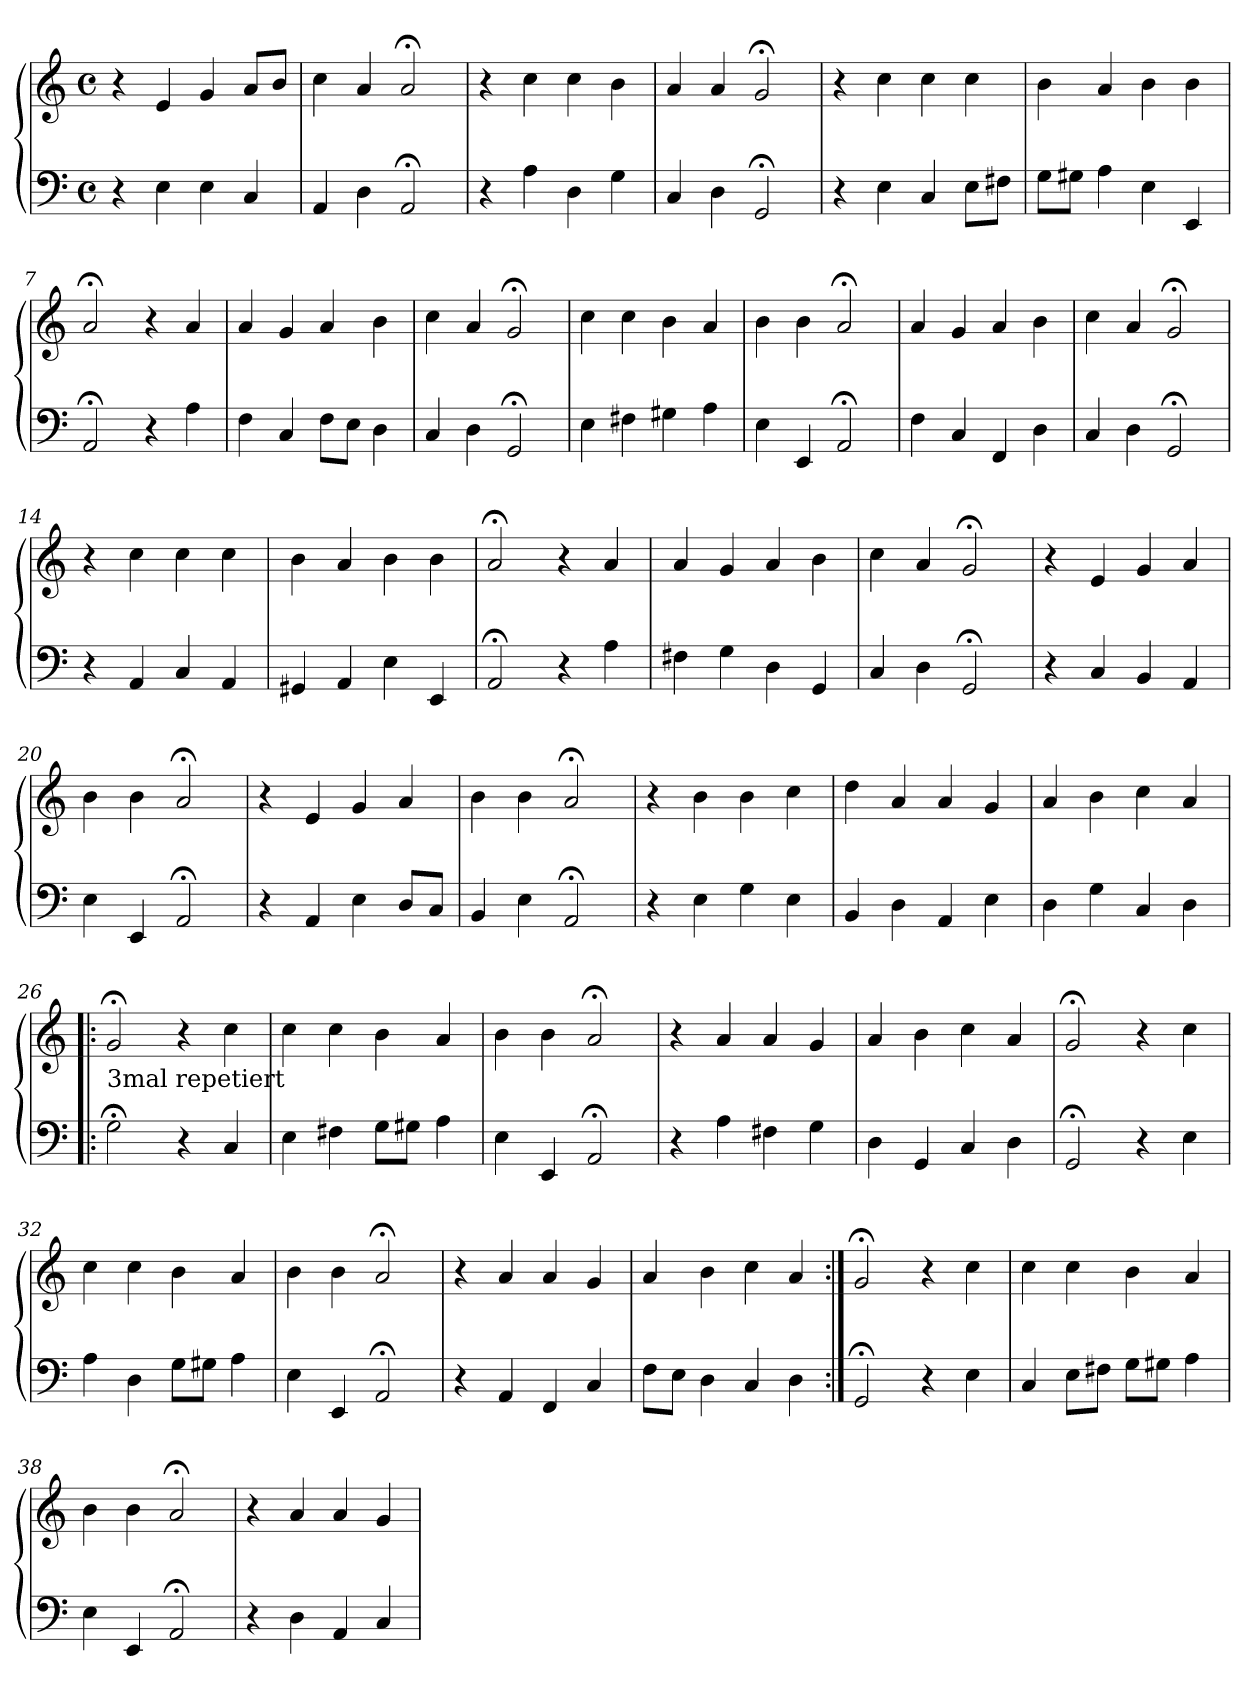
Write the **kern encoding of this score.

**kern	**kern
*part1	*part1
*staff2	*staff1
*clefF4	*clefG2
*M4/4	*M4/4
*met(c)	*met(c)
=1	=1
4r	4r
4E	4e
4E	4g
4C	8aL
.	8bJ
=2	=2
4AA	4cc
4D	4a
2AA;<	2a;<
=3	=3
4r	4r
4A	4cc
4D	4cc
4G	4b
=4	=4
4C	4a
4D	4a
2GG;<	2g;<
=5	=5
4r	4r
4E	4cc
4C	4cc
8EL	4cc
8F#XJ	.
=6	=6
8GL	4b
8G#XJ	.
4A	4a
4E	4b
4EE	4b
=7	=7
2AA;<	2a;<
4r	4r
4A	4a
!!LO:LB:g=z
=8	=8
4F	4a
4C	4g
8FL	4a
8EJ	.
4D	4b
=9	=9
4C	4cc
4D	4a
2GG;<	2g;<
=10	=10
4E	4cc
4F#X	4cc
4G#X	4b
4A	4a
=11	=11
4E	4b
4EE	4b
2AA;<	2a;<
=12	=12
4F	4a
4C	4g
4FF	4a
4D	4b
=13	=13
4C	4cc
4D	4a
2GG;<	2g;<
=14	=14
4r	4r
4AA	4cc
4C	4cc
4AA	4cc
=15	=15
4GG#X	4b
4AA	4a
4E	4b
4EE	4b
!!LO:LB:g=z
=16	=16
2AA;<	2a;<
4r	4r
4A	4a
=17	=17
4F#X	4a
4G	4g
4D	4a
4GG	4b
=18	=18
4C	4cc
4D	4a
2GG;<	2g;<
=19	=19
4r	4r
4C	4e
4BB	4g
4AA	4a
=20	=20
4E	4b
4EE	4b
2AA;<	2a;<
=21	=21
4r	4r
4AA	4e
4E	4g
8DL	4a
8CJ	.
=22	=22
4BB	4b
4E	4b
2AA;<	2a;<
=23	=23
4r	4r
4E	4b
4G	4b
4E	4cc
!!LO:LB:g=z
=24	=24
4BB	4dd
4D	4a
4AA	4a
4E	4g
=25	=25
4D	4a
4G	4b
4C	4cc
4D	4a
=26!|:	=26!|:
!	!LO:TX:b:t=3mal repetiert
2G;<	2g;<
4r	4r
4C	4cc
=27	=27
4E	4cc
4F#X	4cc
8GL	4b
8G#XJ	.
4A	4a
=28	=28
4E	4b
4EE	4b
2AA;<	2a;<
=29	=29
4r	4r
4A	4a
4F#X	4a
4G	4g
=30	=30
4D	4a
4GG	4b
4C	4cc
4D	4a
=31	=31
2GG;<	2g;<
4r	4r
4E	4cc
!!LO:LB:g=z
=32	=32
4A	4cc
4D	4cc
8GL	4b
8G#XJ	.
4A	4a
=33	=33
4E	4b
4EE	4b
2AA;<	2a;<
=34	=34
4r	4r
4AA	4a
4FF	4a
4C	4g
=35	=35
8FL	4a
8EJ	.
4D	4b
4C	4cc
4D	4a
=36:|!	=36:|!
2GG;<	2g;<
4r	4r
4E	4cc
=37	=37
4C	4cc
8EL	4cc
8F#XJ	.
8GL	4b
8G#XJ	.
4A	4a
=38	=38
4E	4b
4EE	4b
2AA;<	2a;<
!!LO:LB:g=z
=39	=39
4r	4r
4D	4a
4AA	4a
4C	4g
=	=
*-	*-
